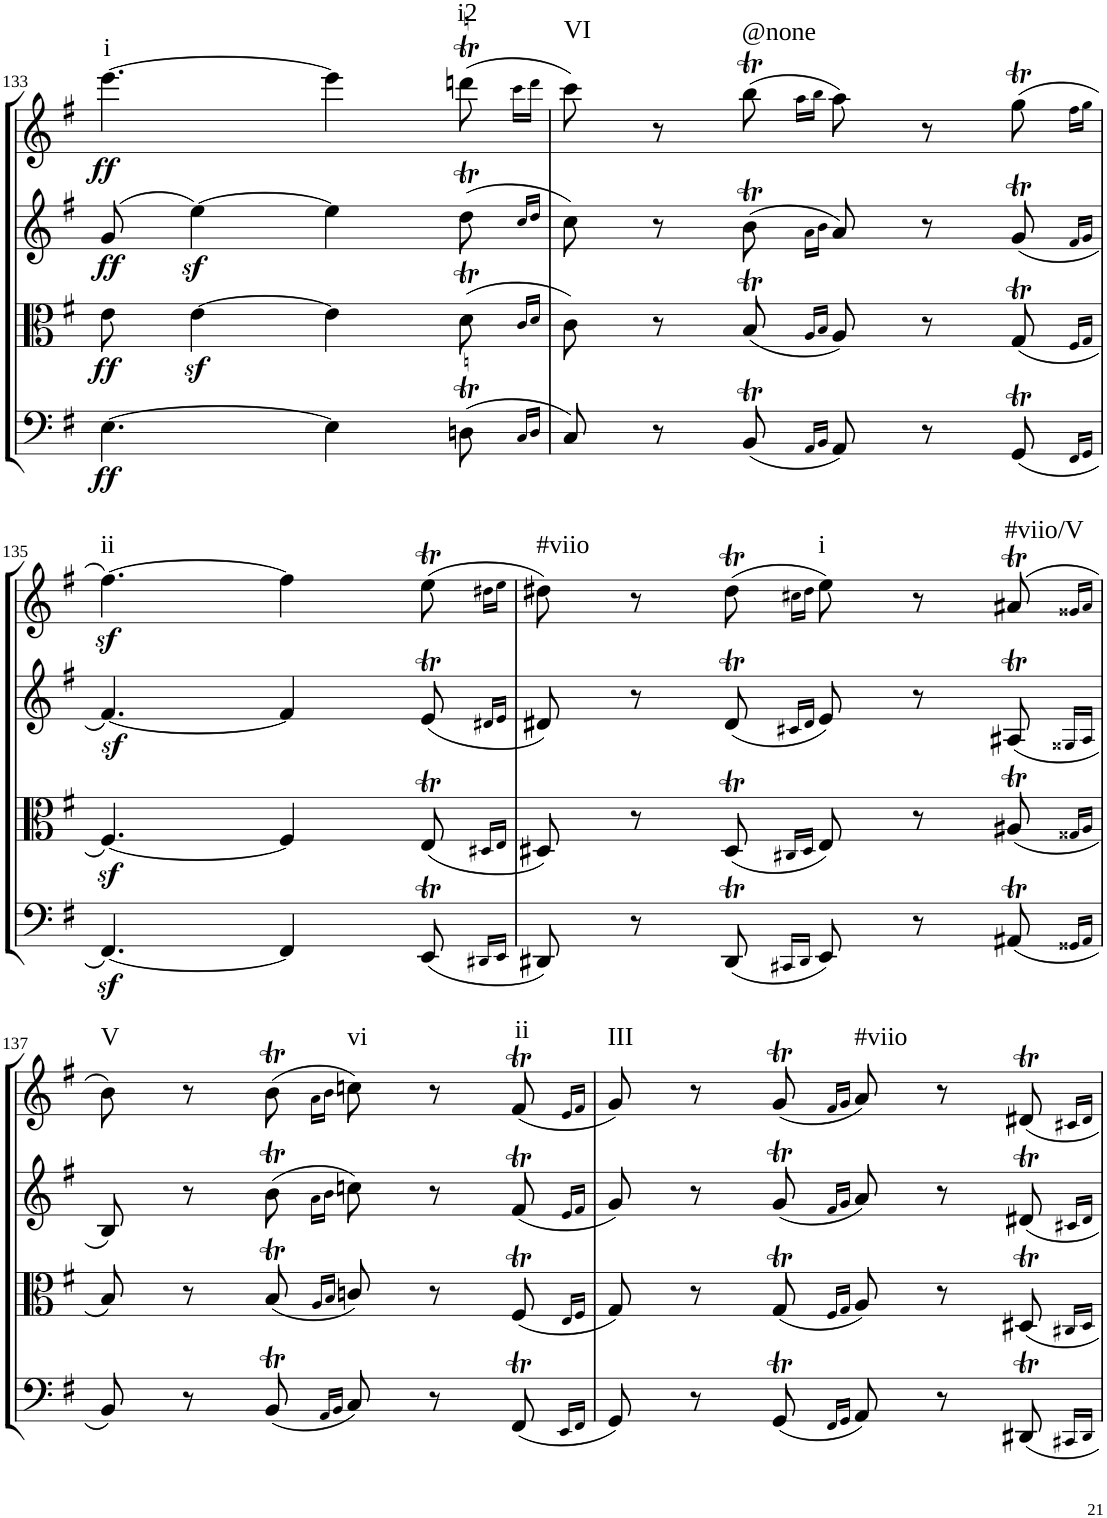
**kern	**dynam	**kern	**dynam	**kern	**dynam	**kern	**dynam	**harte
*part4	*part4	*part3	*part3	*part2	*part2	*part1	*part1	*part1
*staff4	*staff4	*staff3	*staff3	*staff2	*staff2	*staff1	*staff1	*
*I"Violoncello.	*	*I"Viola	*	*I"Violin II.	*	*I"Violin I.	*	*
*I'Vc	*	*I'Vla	*	*I'Vln	*	*I'Vln	*	*
!!LO:PB:g=z
*clefF4	*	*clefC3	*	*clefG2	*	*clefG2	*	*
*k[f#]	*	*k[f#]	*	*k[f#]	*	*k[f#]	*	*
*M6/8	*	*M6/8	*	*M6/8	*	*M6/8	*	*
=133	=133	=133	=133	=133	=133	=133	=133	=133
!	!LO:DY:b	!	!LO:DY:b	!	!LO:DY:b	!	!LO:DY:b	!LO:H:kt=i
[4.E\	ff	8e\	ff	(8g/	ff	[4.eee\	ff	N
.	.	[4ez<\	.	[4eez<\)	.	.	.	.
4E\]	.	4e\]	.	4ee\]	.	4eee\]	.	.
!	!	!	!	!	!	!	!	!LO:H:kt=i2
(8DnT\	.	(8dT\	.	(8ddT\	.	(8dddnT\	.	N
16qC/LL	.	16qc/LL	.	16qcc/LL	.	16qccc\LL	.	.
16qD/JJ	.	16qd/JJ	.	16qdd/JJ	.	16qddd\JJ	.	.
=134	=134	=134	=134	=134	=134	=134	=134	=134
!	!	!	!	!	!	!	!	!LO:H:kt=VI
8C/)	.	8c\)	.	8cc\)	.	8ccc\)	.	N
8r	.	8r	.	8r	.	8r	.	.
!	!	!	!	!	!	!	!	!LO:H:kt=@none
(8BBt/	.	(8Bt/	.	(8bt\	.	(8bbt\	.	N
16qAA/LL	.	16qA/LL	.	16qa\LL	.	16qaa\LL	.	.
16qBB/JJ	.	16qB/JJ	.	16qb\JJ	.	16qbb\JJ	.	.
8AA/)	.	8A/)	.	8a/)	.	8aa\)	.	.
8r	.	8r	.	8r	.	8r	.	.
(8GGT/	.	(8GT/	.	(8gT/	.	(8ggT\	.	.
16qFF#/LL	.	16qF#/LL	.	16qf#/LL	.	16qff#\LL	.	.
16qGG/JJ	.	16qG/JJ	.	16qg/JJ	.	16qgg\JJ	.	.
!!LO:LB:g=z
=135	=135	=135	=135	=135	=135	=135	=135	=135
!	!	!	!	!	!	!	!LO:DY:b	!LO:H:kt=ii
[4.FF#z</)	.	[4.F#z</)	.	[4.f#z</)	.	[4.ff#\)	sf	N
4FF#/]	.	4F#/]	.	4f#/]	.	4ff#\]	.	.
(8EET/	.	(8ET/	.	(8eT/	.	(8eeT\	.	.
16qDD#X/LL	.	16qD#X/LL	.	16qd#X/LL	.	16qdd#X\LL	.	.
16qEE/JJ	.	16qE/JJ	.	16qe/JJ	.	16qee\JJ	.	.
=136	=136	=136	=136	=136	=136	=136	=136	=136
!	!	!	!	!	!	!	!	!LO:H:kt=#viio
8DD#X/)	.	8D#X/)	.	8d#X/)	.	8dd#X\)	.	N
8r	.	8r	.	8r	.	8r	.	.
(8DD#t/	.	(8D#t/	.	(8d#t/	.	(8dd#t\	.	.
16qCC#X/LL	.	16qC#X/LL	.	16qc#X/LL	.	16qcc#X\LL	.	.
16qDD#/JJ	.	16qD#/JJ	.	16qd#/JJ	.	16qdd#\JJ	.	.
!	!	!	!	!	!	!	!	!LO:H:kt=i
8EE/)	.	8E/)	.	8e/)	.	8ee\)	.	N
8r	.	8r	.	8r	.	8r	.	.
!	!	!	!	!	!	!	!	!LO:H:kt=#viio/V
(8AA#Xt/	.	(8A#Xt/	.	(8A#Xt/	.	(8a#Xt/	.	N
16qGG##X/LL	.	16qG##X/LL	.	16qG##X/LL	.	16qg##X/LL	.	.
16qAA#/JJ	.	16qA#/JJ	.	16qA#/JJ	.	16qa#/JJ	.	.
!!LO:LB:g=z
=137	=137	=137	=137	=137	=137	=137	=137	=137
!	!	!	!	!	!	!	!	!LO:H:kt=V
8BB/)	.	8B/)	.	8B/)	.	8b\)	.	N
8r	.	8r	.	8r	.	8r	.	.
(8BBt/	.	(8Bt/	.	(8bt\	.	(8bt\	.	.
16qAA/LL	.	16qA/LL	.	16qa\LL	.	16qa\LL	.	.
16qBB/JJ	.	16qB/JJ	.	16qb\JJ	.	16qb\JJ	.	.
!	!	!	!	!	!	!	!	!LO:H:kt=vi
8C/)	.	8cn/)	.	8ccn\)	.	8ccn\)	.	N
8r	.	8r	.	8r	.	8r	.	.
!	!	!	!	!	!	!	!	!LO:H:kt=ii
(8FF#t/	.	(8F#t/	.	(8f#t/	.	(8f#t/	.	N
16qEE/LL	.	16qE/LL	.	16qe/LL	.	16qe/LL	.	.
16qFF#/JJ	.	16qF#/JJ	.	16qf#/JJ	.	16qf#/JJ	.	.
=138	=138	=138	=138	=138	=138	=138	=138	=138
!	!	!	!	!	!	!	!	!LO:H:kt=III
8GG/)	.	8G/)	.	8g/)	.	8g/)	.	N
8r	.	8r	.	8r	.	8r	.	.
(8GGT/	.	(8GT/	.	(8gT/	.	(8gT/	.	.
16qFF#/LL	.	16qF#/LL	.	16qf#/LL	.	16qf#/LL	.	.
16qGG/JJ	.	16qG/JJ	.	16qg/JJ	.	16qg/JJ	.	.
!	!	!	!	!	!	!	!	!LO:H:kt=#viio
8AA/)	.	8A/)	.	8a/)	.	8a/)	.	N
8r	.	8r	.	8r	.	8r	.	.
8DD#Xt/	.	8D#Xt/	.	8d#Xt/	.	8d#Xt/	.	.
16qCC#X/LL	.	16qC#X/LL	.	16qc#X/LL	.	16qc#X/LL	.	.
16qDD#/JJ	.	16qD#/JJ	.	16qd#/JJ	.	16qd#/JJ	.	.
=	=	=	=	=	=	=	=	=
*-	*-	*-	*-	*-	*-	*-	*-	*-
